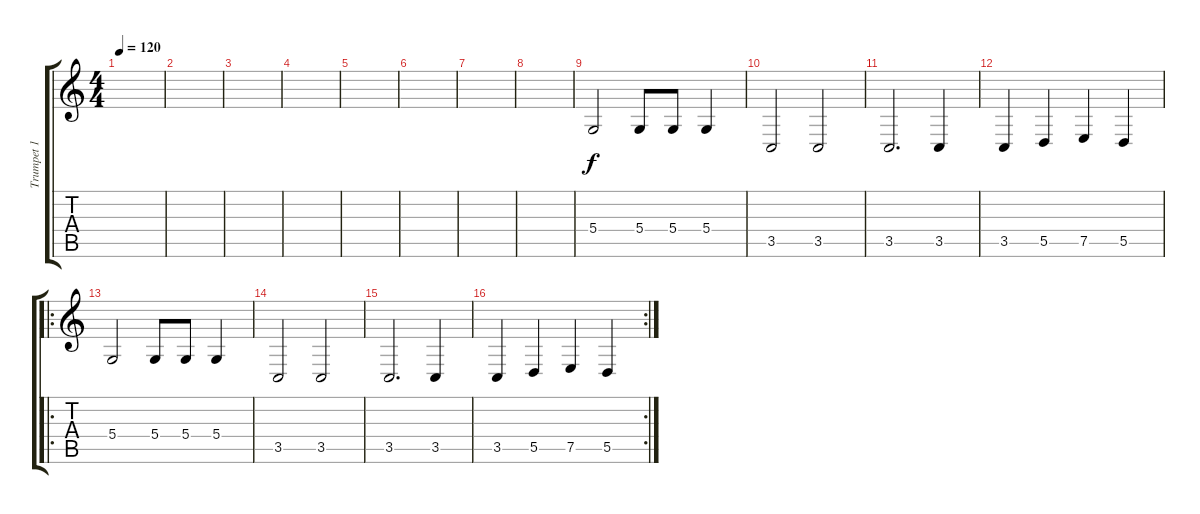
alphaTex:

\track ("Trumpet 1" "Trumpet 1") {instrument trumpet}
\staff {score tabs}
\tuning (E4 B3 G3 D3 A2 E2) {hide}
\ts (4 4)
\tempo 120
\clef g2
\ks c
|
|
|
|
|
|
|
|
5.4.2 5.4.8 5.4.8 5.4.4 |
3.5.2 3.5.2 |
3.5.2{d} 3.5.4 |
3.5.4 5.5.4 7.5.4 5.5.4 |
\ro
5.4.2 5.4.8 5.4.8 5.4.4 |
3.5.2 3.5.2 |
3.5.2{d} 3.5.4 |
\rc 2
3.5.4 5.5.4 7.5.4 5.5.4
